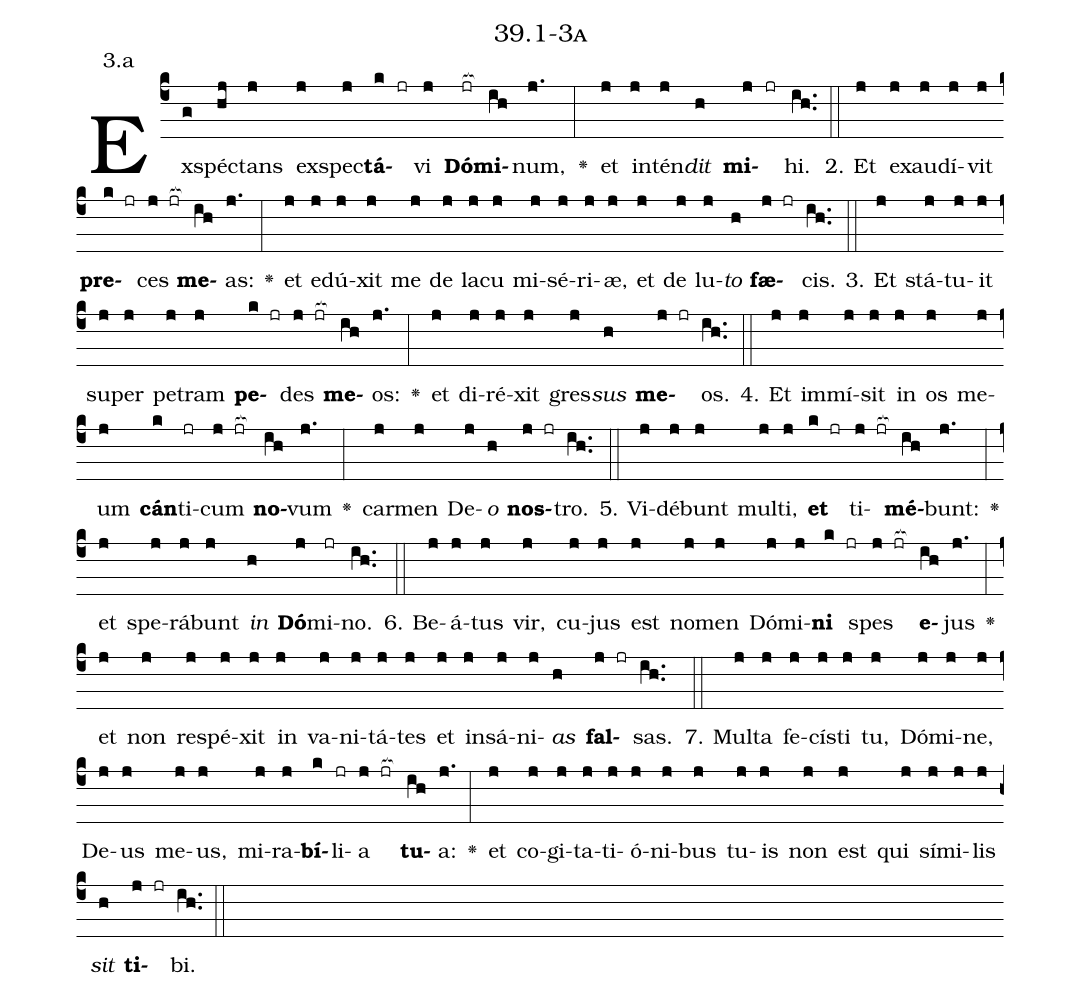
name: 39.1-3a;
annotation: 3.a;
%%
(c4)Ex(g)spéc(hj)tans(j) ex(j)spec(j)<b>tá</b>(k jr)vi(j) <b>Dó</b>(jr[ocb:1{])<b>mi</b>(ih[ocb:0}])num,(j.) <v>\greheightstar</v>(:) et(j) in(j)tén(j)<i>dit</i>(h) <b>mi</b>(j jr)hi.(ih..) (::)
2. Et(j) ex(j)au(j)dí(j)vit(j) <b>pre</b>(k jr)ces(j jr[ocb:1{]) <b>me</b>(ih[ocb:0}])as:(j.) <v>\greheightstar</v>(:) et(j) e(j)dú(j)xit(j) me(j) de(j) la(j)cu(j) mi(j)sé(j)ri(j)æ,(j) et(j) de(j) lu(j)<i>to</i>(h) <b>fæ</b>(j jr)cis.(ih..) (::)
3. Et(j) stá(j)tu(j)it(j) su(j)per(j) pe(j)tram(j) <b>pe</b>(k jr)des(j jr[ocb:1{]) <b>me</b>(ih[ocb:0}])os:(j.) <v>\greheightstar</v>(:) et(j) di(j)ré(j)xit(j) gres(j)<i>sus</i>(h) <b>me</b>(j jr)os.(ih..) (::)
4. Et(j) im(j)mí(j)sit(j) in(j) os(j) me(j)um(j) <b>cán</b>(k)ti(jr)cum(j jr[ocb:1{]) <b>no</b>(ih[ocb:0}])vum(j.) <v>\greheightstar</v>(:) car(j)men(j) De(j)<i>o</i>(h) <b>nos</b>(j jr)tro.(ih..) (::)
5. Vi(j)dé(j)bunt(j) mul(j)ti,(j) <b>et</b>(k jr) ti(j jr[ocb:1{])<b>mé</b>(ih[ocb:0}])bunt:(j.) <v>\greheightstar</v>(:) et(j) spe(j)rá(j)bunt(j) <i>in</i>(h) <b>Dó</b>(j)mi(jr)no.(ih..) (::)
6. Be(j)á(j)tus(j) vir,(j) cu(j)jus(j) est(j) no(j)men(j) Dó(j)mi(j)<b>ni</b>(k jr) spes(j jr[ocb:1{]) <b>e</b>(ih[ocb:0}])jus(j.) <v>\greheightstar</v>(:) et(j) non(j) re(j)spé(j)xit(j) in(j) va(j)ni(j)tá(j)tes(j) et(j) in(j)sá(j)ni(j)<i>as</i>(h) <b>fal</b>(j jr)sas.(ih..) (::)
7. Mul(j)ta(j) fe(j)cís(j)ti(j) tu,(j) Dó(j)mi(j)ne,(j) De(j)us(j) me(j)us,(j) mi(j)ra(j)<b>bí</b>(k)li(jr)a(j jr[ocb:1{]) <b>tu</b>(ih[ocb:0}])a:(j.) <v>\greheightstar</v>(:) et(j) co(j)gi(j)ta(j)ti(j)ó(j)ni(j)bus(j) tu(j)is(j) non(j) est(j) qui(j) sí(j)mi(j)lis(j) <i>sit</i>(h) <b>ti</b>(j jr)bi.(ih..) (::)
